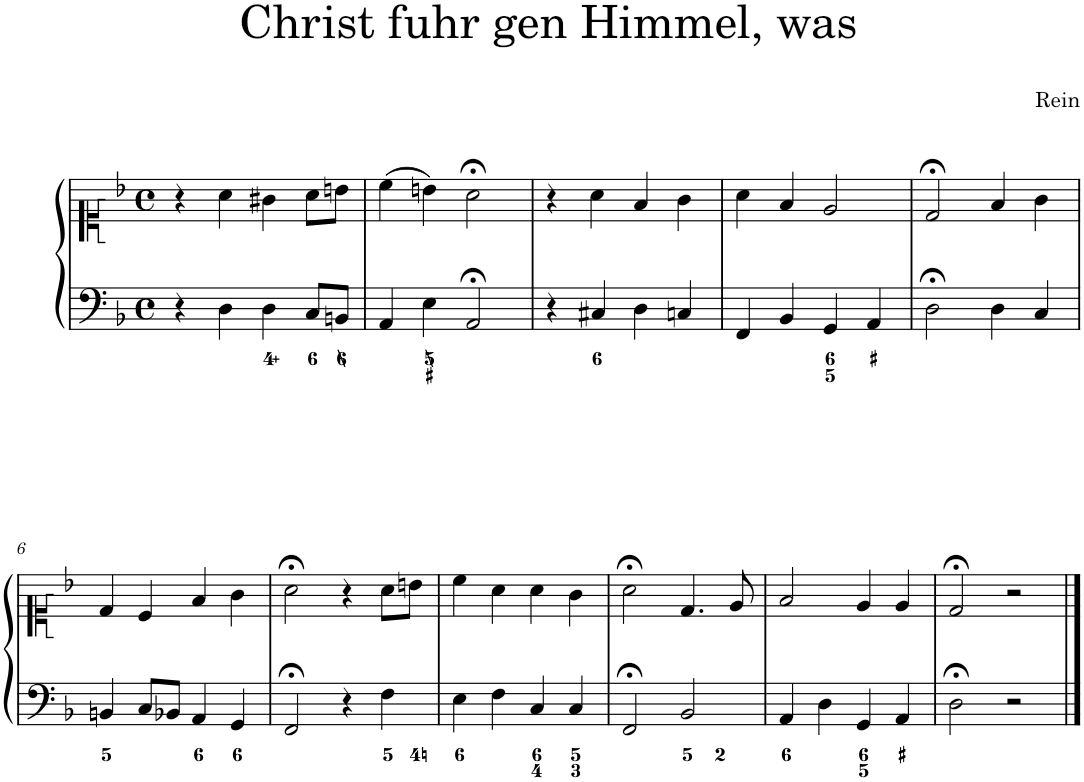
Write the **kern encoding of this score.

**kern	**kern
*part1	*part1
*staff2	*staff1
*I"Piano	*
*I'Pno.	*
*clefF4	*clefC1
*k[b-]	*k[b-]
*M4/4	*M4/4
*met(c)	*met(c)
=1	=1
4r	4r
4D\	4a\
4D\	4g#X\
8C/L	8a\L
8BBn/J	8bn\J
=2	=2
4AA/	(4cc\
4E\	4bn\)
2AA;</	2a;<\
=3	=3
4r	4r
4C#X/	4a\
4D\	4f/
4Cn/	4g\
=4	=4
4FF/	4a\
4BB-/	4f/
4GG/	2e/
4AA/	.
=5	=5
2D;<\	2d;</
4D\	4f/
4C/	4g\
!!LO:LB:g=z
=6	=6
4BBn/	4d/
8C/L	4c/
8BB-X/J	.
4AA/	4f/
4GG/	4g\
=7	=7
2FF;</	2a;<\
4r	4r
4F\	8a\L
.	8bn\J
=8	=8
4E\	4cc\
4F\	4a\
4C/	4a\
4C/	4g\
=9	=9
2FF;</	2a;<\
2BB-/	4.d/
.	8e/
=10	=10
4AA/	2f/
4D\	.
4GG/	4e/
4AA/	4e/
=11	=11
2D;<\	2d;</
2r	2r
==	==
*-	*-
